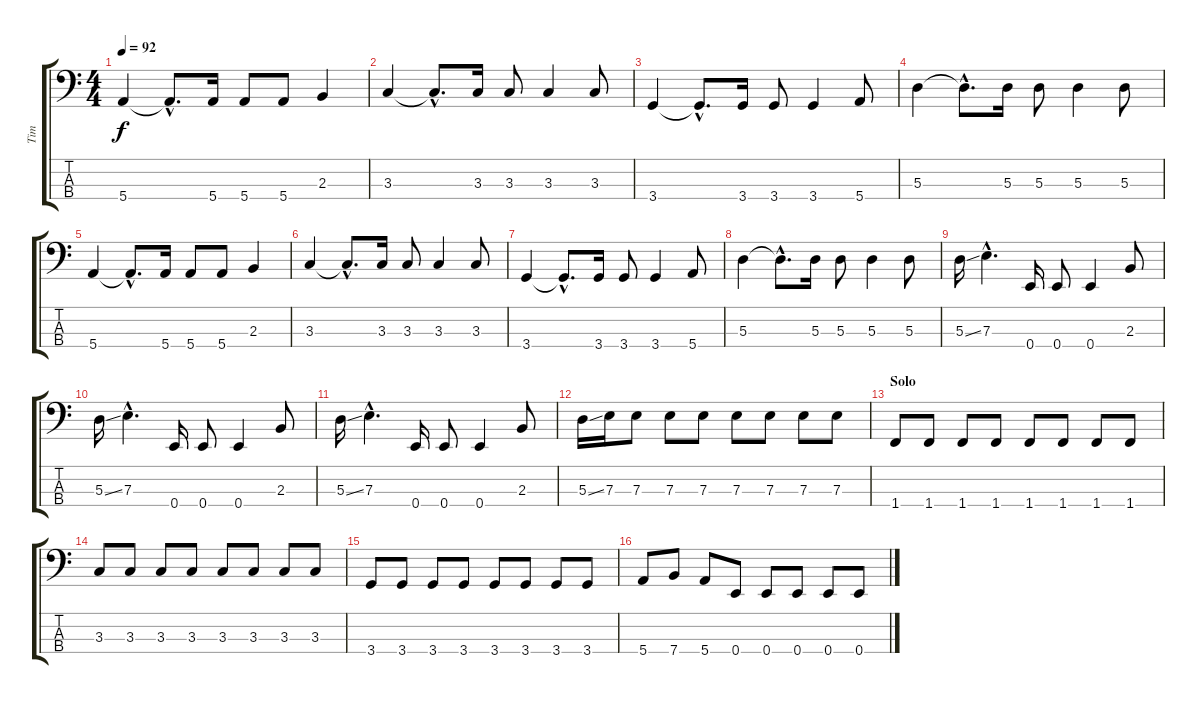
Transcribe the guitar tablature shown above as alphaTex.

\track ("Tim" "Tim") {instrument electricbassfinger}
\staff {score tabs}
\tuning (G2 D2 A1 E1) {hide}
\ts (4 4)
\tempo 92
\clef f4
\ks c
5.4.4{dy f} 5.4{hac t}.8{d} 5.4.16 5.4.8 5.4.8 2.3.4 |
3.3.4 3.3{hac t}.8{d} 3.3.16 3.3.8 3.3.4 3.3.8 |
3.4.4 3.4{hac t}.8{d} 3.4.16 3.4.8 3.4.4 5.4.8 |
5.3.4 5.3{hac t}.8{d} 5.3.16 5.3.8 5.3.4 5.3.8 |
5.4.4 5.4{hac t}.8{d} 5.4.16 5.4.8 5.4.8 2.3.4 |
3.3.4 3.3{hac t}.8{d} 3.3.16 3.3.8 3.3.4 3.3.8 |
3.4.4 3.4{hac t}.8{d} 3.4.16 3.4.8 3.4.4 5.4.8 |
5.3.4 5.3{hac t}.8{d} 5.3.16 5.3.8 5.3.4 5.3.8 |
5.3{ss}.16 7.3{hac}.4{d} 0.4.16 0.4.8 0.4.4 2.3.8 |
5.3{ss}.16 7.3{hac}.4{d} 0.4.16 0.4.8 0.4.4 2.3.8 |
5.3{ss}.16 7.3{hac}.4{d} 0.4.16 0.4.8 0.4.4 2.3.8 |
5.3{ss}.16 7.3.16 7.3.8 7.3.8 7.3.8 7.3.8 7.3.8 7.3.8 7.3.8 |
\section ("" "Solo")
1.4.8 1.4.8 1.4.8 1.4.8 1.4.8 1.4.8 1.4.8 1.4.8 |
3.3.8 3.3.8 3.3.8 3.3.8 3.3.8 3.3.8 3.3.8 3.3.8 |
3.4.8 3.4.8 3.4.8 3.4.8 3.4.8 3.4.8 3.4.8 3.4.8 |
5.4.8 7.4.8 5.4.8 0.4.8 0.4.8 0.4.8 0.4.8 0.4.8
